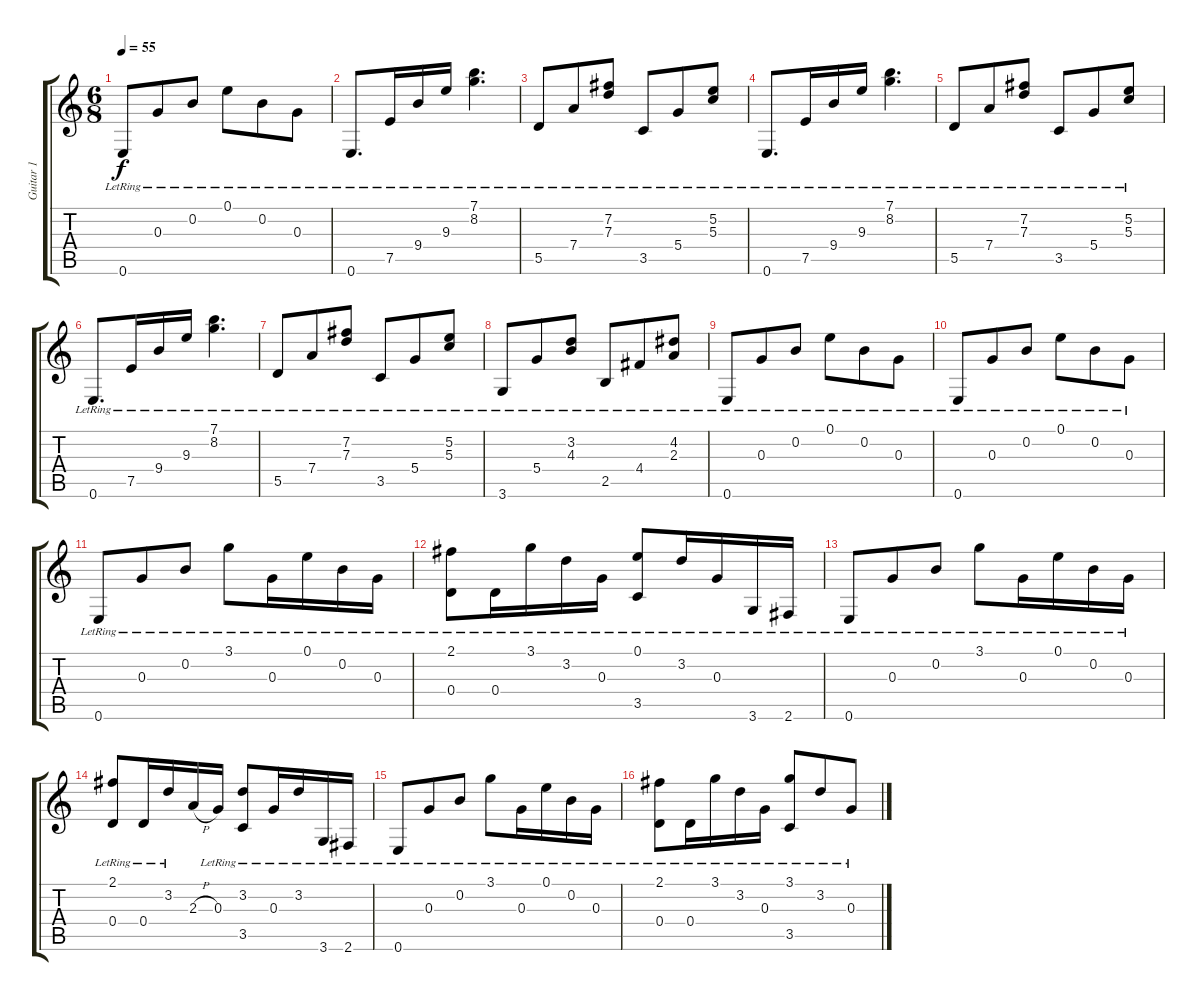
\track ("Guitar 1" "Guitar 1") {instrument acousticguitarsteel}
\staff {score tabs}
\tuning (E4 B3 G3 D3 A2 E2) {hide}
\ts (6 8)
\tempo 55
\clef g2
\ks c
0.6{lr}.8{dy f} 0.3{lr}.8 0.2{lr}.8 0.1{lr}.8 0.2{lr}.8 0.3{lr}.8 |
0.6{lr}.8{d} 7.5{lr}.16 9.4{lr}.16 9.3{lr}.16 (7.1{lr} 8.2{lr}).4{d} |
5.5{lr}.8 7.4{lr}.8 (7.2{lr} 7.3{lr}).8 3.5{lr}.8 5.4{lr}.8 (5.2{lr} 5.3{lr}).8 |
0.6{lr}.8{d} 7.5{lr}.16 9.4{lr}.16 9.3{lr}.16 (7.1{lr} 8.2{lr}).4{d} |
5.5{lr}.8 7.4{lr}.8 (7.2{lr} 7.3{lr}).8 3.5{lr}.8 5.4{lr}.8 (5.2{lr} 5.3{lr}).8 |
0.6{lr}.8{d} 7.5{lr}.16 9.4{lr}.16 9.3{lr}.16 (7.1{lr} 8.2{lr}).4{d} |
5.5{lr}.8 7.4{lr}.8 (7.2{lr} 7.3{lr}).8 3.5{lr}.8 5.4{lr}.8 (5.2{lr} 5.3{lr}).8 |
3.6{lr}.8 5.4{lr}.8 (3.2{lr} 4.3{lr}).8 2.5{lr}.8 4.4{lr}.8 (4.2{lr} 2.3{lr}).8 |
0.6{lr}.8 0.3{lr}.8 0.2{lr}.8 0.1{lr}.8 0.2{lr}.8 0.3{lr}.8 |
0.6{lr}.8 0.3{lr}.8 0.2{lr}.8 0.1{lr}.8 0.2{lr}.8 0.3{lr}.8 |
0.6{lr}.8 0.3{lr}.8 0.2{lr}.8 3.1{lr}.8 0.3{lr}.16 0.1{lr}.16 0.2{lr}.16 0.3{lr}.16 |
(2.1{lr} 0.4{lr}).8 0.4{lr}.16 3.1{lr}.16 3.2{lr}.16 0.3{lr}.16 (0.1{lr} 3.5{lr}).8 3.2{lr}.16 0.3{lr}.16 3.6{lr}.16 2.6{lr}.16 |
0.6{lr}.8 0.3{lr}.8 0.2{lr}.8 3.1{lr}.8 0.3{lr}.16 0.1{lr}.16 0.2{lr}.16 0.3{lr}.16 |
(2.1{lr} 0.4{lr}).8 0.4{lr}.16 3.2{lr}.16 2.3{h}.16 0.3{lr}.16 (3.2{lr} 3.5{lr}).8 0.3{lr}.16 3.2{lr}.16 3.6{lr}.16 2.6{lr}.16 |
0.6{lr}.8 0.3{lr}.8 0.2{lr}.8 3.1{lr}.8 0.3{lr}.16 0.1{lr}.16 0.2{lr}.16 0.3{lr}.16 |
(2.1{lr} 0.4{lr}).8 0.4{lr}.16 3.1{lr}.16 3.2{lr}.16 0.3{lr}.16 (3.1{lr} 3.5{lr}).8 3.2{lr}.8 0.3{lr}.8
